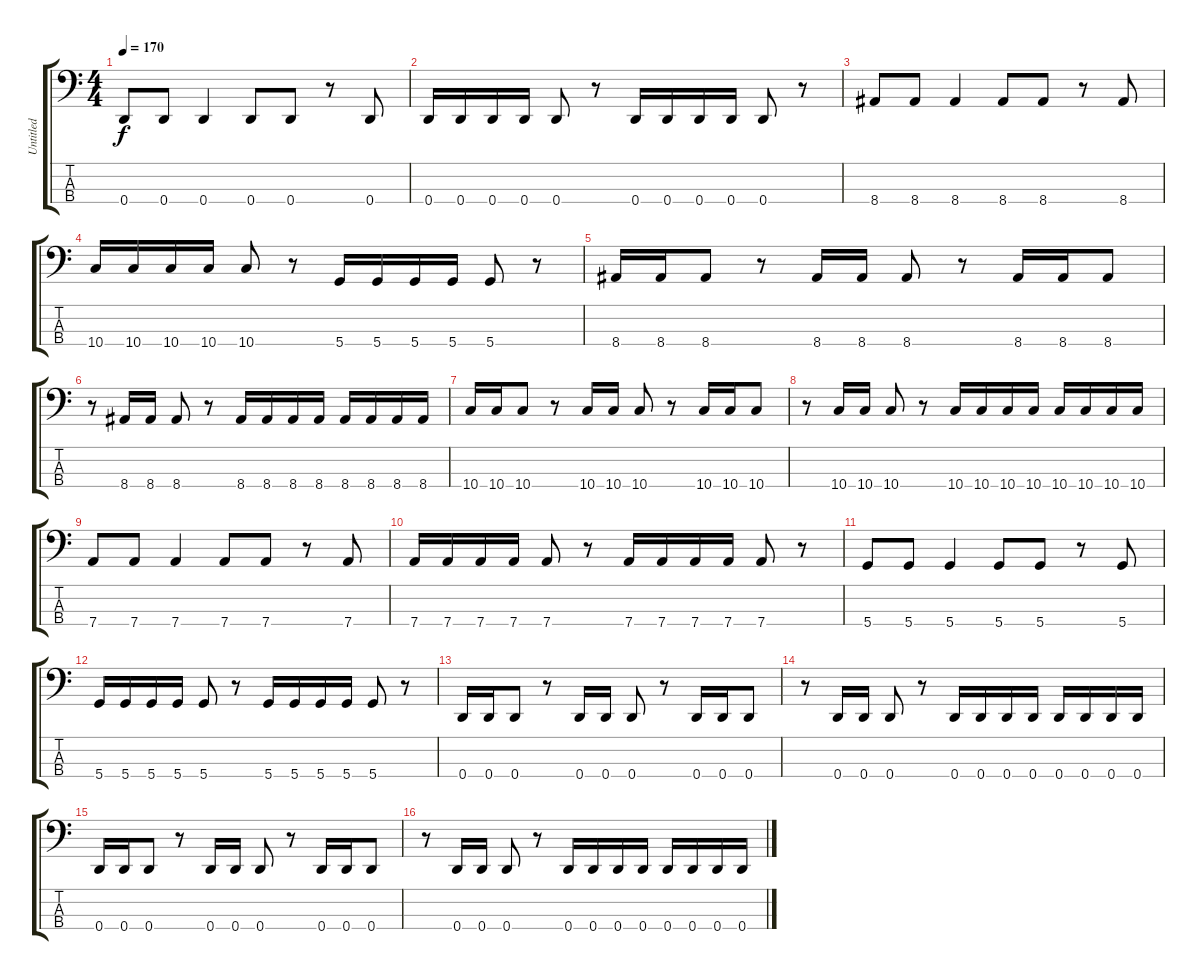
\track ("Untitled" "Untitled") {instrument electricbasspick}
\staff {score tabs}
\tuning (G2 D2 A1 D1) {hide}
\ts (4 4)
\tempo 170
\clef f4
\ks c
0.4.8{dy f} 0.4.8 0.4.4 0.4.8 0.4.8 r.8 0.4.8 |
0.4.16 0.4.16 0.4.16 0.4.16 0.4.8 r.8 0.4.16 0.4.16 0.4.16 0.4.16 0.4.8 r.8 |
8.4.8 8.4.8 8.4.4 8.4.8 8.4.8 r.8 8.4.8 |
10.4.16 10.4.16 10.4.16 10.4.16 10.4.8 r.8 5.4.16 5.4.16 5.4.16 5.4.16 5.4.8 r.8 |
8.4.16 8.4.16 8.4.8 r.8 8.4.16 8.4.16 8.4.8 r.8 8.4.16 8.4.16 8.4.8 |
r.8 8.4.16 8.4.16 8.4.8 r.8 8.4.16 8.4.16 8.4.16 8.4.16 8.4.16 8.4.16 8.4.16 8.4.16 |
10.4.16 10.4.16 10.4.8 r.8 10.4.16 10.4.16 10.4.8 r.8 10.4.16 10.4.16 10.4.8 |
r.8 10.4.16 10.4.16 10.4.8 r.8 10.4.16 10.4.16 10.4.16 10.4.16 10.4.16 10.4.16 10.4.16 10.4.16 |
7.4.8 7.4.8 7.4.4 7.4.8 7.4.8 r.8 7.4.8 |
7.4.16 7.4.16 7.4.16 7.4.16 7.4.8 r.8 7.4.16 7.4.16 7.4.16 7.4.16 7.4.8 r.8 |
5.4.8 5.4.8 5.4.4 5.4.8 5.4.8 r.8 5.4.8 |
5.4.16 5.4.16 5.4.16 5.4.16 5.4.8 r.8 5.4.16 5.4.16 5.4.16 5.4.16 5.4.8 r.8 |
0.4.16 0.4.16 0.4.8 r.8 0.4.16 0.4.16 0.4.8 r.8 0.4.16 0.4.16 0.4.8 |
r.8 0.4.16 0.4.16 0.4.8 r.8 0.4.16 0.4.16 0.4.16 0.4.16 0.4.16 0.4.16 0.4.16 0.4.16 |
0.4.16 0.4.16 0.4.8 r.8 0.4.16 0.4.16 0.4.8 r.8 0.4.16 0.4.16 0.4.8 |
r.8 0.4.16 0.4.16 0.4.8 r.8 0.4.16 0.4.16 0.4.16 0.4.16 0.4.16 0.4.16 0.4.16 0.4.16
